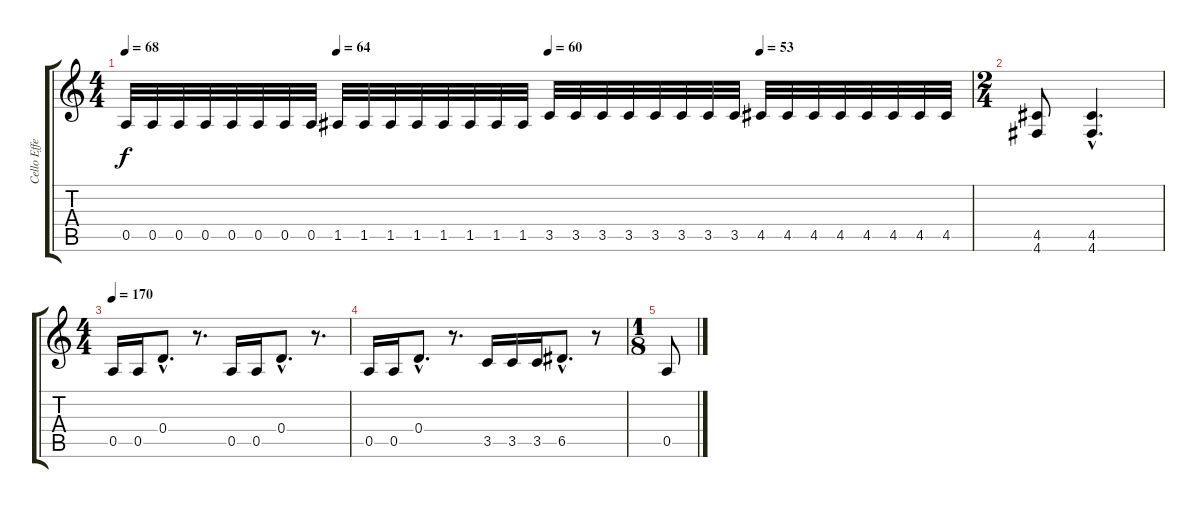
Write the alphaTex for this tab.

\track ("Cello Effects" "Cello Effe") {instrument distortionguitar}
\staff {score tabs}
\tuning (E4 B3 G3 D3 A2 D2) {hide}
\ts (4 4)
\tempo 68
\tempo (64 0.25)
\tempo (60 0.5)
\tempo (53 0.75)
\clef g2
\ks c
0.5.32{dy f} 0.5.32 0.5.32 0.5.32 0.5.32 0.5.32 0.5.32 0.5.32 1.5.32 1.5.32 1.5.32 1.5.32 1.5.32 1.5.32 1.5.32 1.5.32 3.5.32 3.5.32 3.5.32 3.5.32 3.5.32 3.5.32 3.5.32 3.5.32 4.5.32 4.5.32 4.5.32 4.5.32 4.5.32 4.5.32 4.5.32 4.5.32 |
\ts (2 4)
(4.5 4.6).8 (4.5{hac} 4.6{hac}).4{d} |
\ts (4 4)
\tempo 170
0.5.16 0.5.16 0.4{hac}.8{d} r.8{d} 0.5.16 0.5.16 0.4{hac}.8{d} r.8{d} |
0.5.16 0.5.16 0.4{hac}.8{d} r.8{d} 3.5.16 3.5.16 3.5.16 6.5{hac}.8{d} r.8 |
\ts (1 8)
0.5.8
